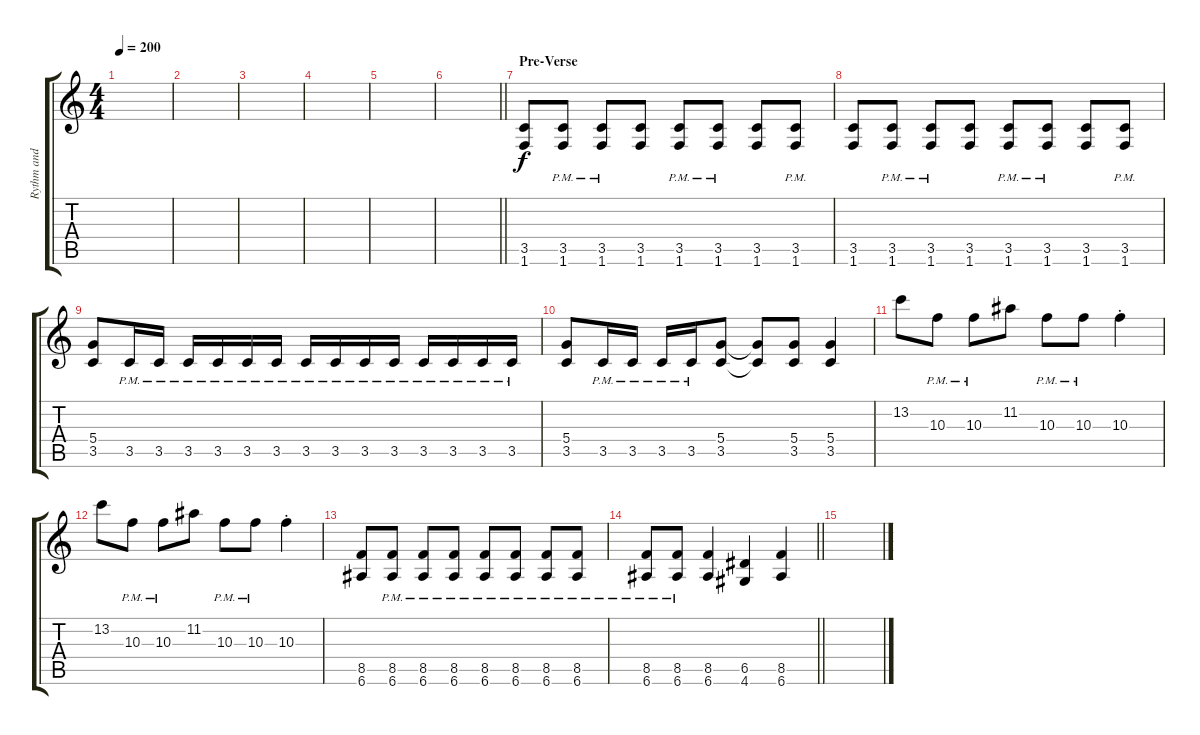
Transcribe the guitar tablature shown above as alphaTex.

\track ("Rythm and Fills 1" "Rythm and ") {instrument distortionguitar}
\staff {score tabs}
\tuning (E4 B3 G3 D3 A2 E2) {hide}
\ts (4 4)
\tempo 200
\clef g2
\ks c
|
|
|
|
|
\barLineRight lightlight
|
\section ("" "Pre-Verse")
(3.5 1.6).8 (3.5{pm} 1.6{pm}).8 (3.5{pm} 1.6{pm}).8 (3.5 1.6).8 (3.5{pm} 1.6{pm}).8 (3.5{pm} 1.6{pm}).8 (3.5 1.6).8 (3.5{pm} 1.6).8 |
(3.5 1.6).8 (3.5{pm} 1.6{pm}).8 (3.5{pm} 1.6{pm}).8 (3.5 1.6).8 (3.5{pm} 1.6{pm}).8 (3.5{pm} 1.6{pm}).8 (3.5 1.6).8 (3.5{pm} 1.6).8 |
(5.4 3.5).8 3.5{pm}.16 3.5{pm}.16 3.5{pm}.16 3.5{pm}.16 3.5{pm}.16 3.5{pm}.16 3.5{pm}.16 3.5{pm}.16 3.5{pm}.16 3.5{pm}.16 3.5{pm}.16 3.5{pm}.16 3.5{pm}.16 3.5{pm}.16 |
(5.4 3.5).8 3.5{pm}.16 3.5{pm}.16 3.5{pm}.16 3.5{pm}.16 (5.4 3.5).8 (5.4{t} 3.5{t}).8 (5.4 3.5).8 (5.4 3.5).4 |
13.2.8 10.3{pm}.8 10.3{pm}.8 11.2.8 10.3{pm}.8 10.3{pm}.8 10.3{st}.4 |
13.2.8 10.3{pm}.8 10.3{pm}.8 11.2.8 10.3{pm}.8 10.3{pm}.8 10.3{st}.4 |
(8.5 6.6).8 (8.5{pm} 6.6{pm}).8 (8.5{pm} 6.6{pm}).8 (8.5{pm} 6.6{pm}).8 (8.5{pm} 6.6{pm}).8 (8.5{pm} 6.6{pm}).8 (8.5{pm} 6.6{pm}).8 (8.5{pm} 6.6{pm}).8 |
\barLineRight lightlight
(8.5{pm} 6.6{pm}).8 (8.5{pm} 6.6{pm}).8 (8.5 6.6).4 (6.5 4.6).4 (8.5 6.6).4 |
\section ("" "")
